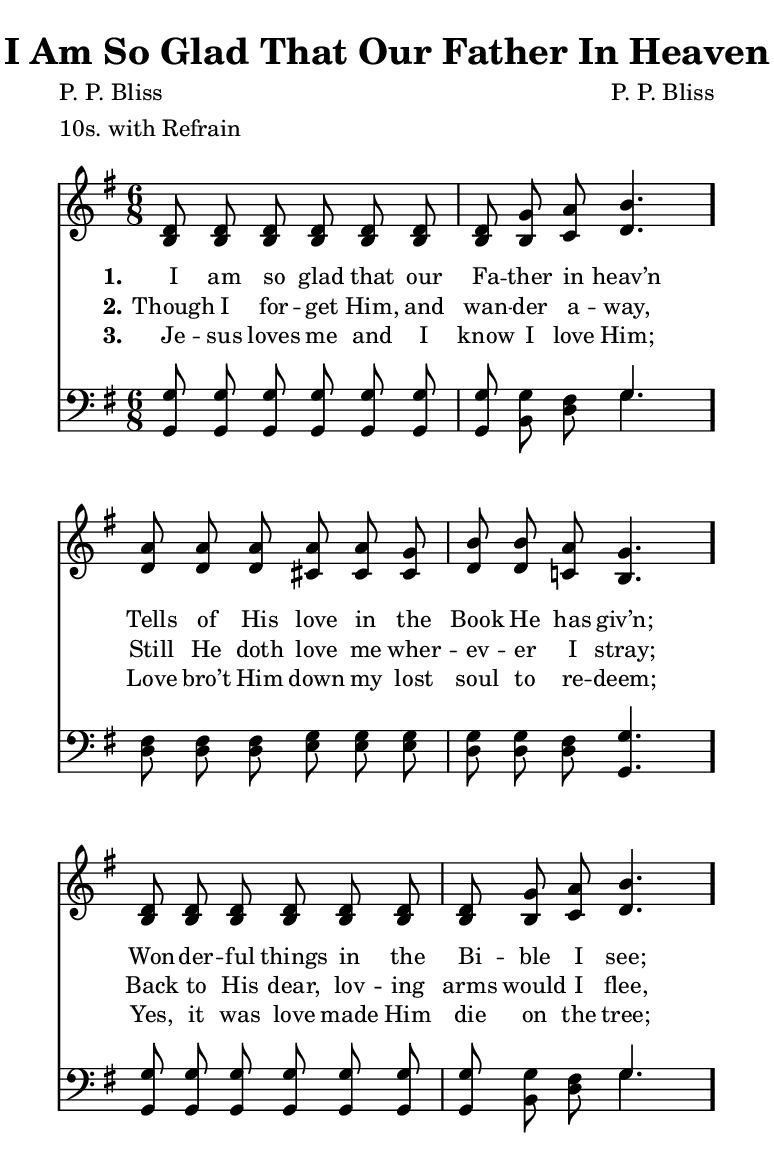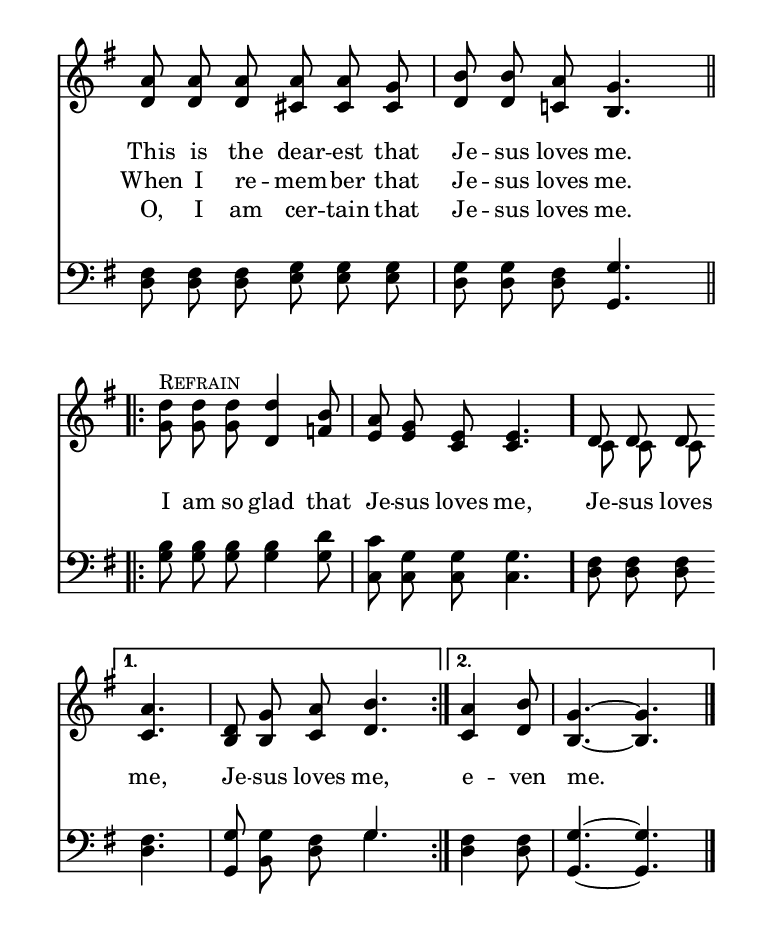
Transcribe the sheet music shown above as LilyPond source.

\include "common/global.ily"
\paper {
  \include "common/paper.ily"
  system-count = #(cond (is-eogsized 5) (#t #f)) % original has five systems
}

\header{
  hymnnumber = "335"
  title = "I Am So Glad That Our Father In Heaven"
  tunename = ""
  meter = "10s. with Refrain"
  poet = "P. P. Bliss"
  composer = "P. P. Bliss"
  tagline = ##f
}

global = {
  \include "common/overrides.ily"
  \override Staff.TimeSignature.style = #'numbered
  \time 6/8
  \override Score.MetronomeMark.transparent = ##t % hide all fermata changes too
  \tempo 4=80
  \key g \major
  \autoBeamOff
}

notesSoprano = {
\global
\relative c' {

  d8 d d d d d | d g a b4. |
  a8 a a a a g | b b a g4. |
  d8 d d d d d | d g a b4. |
  a8 a a a a g | b b a g4. | \bar ".|:-||" \eogbreak

  \repeat volta 2 {
    d'8^\markup { \small \caps "Refrain" } d d d4 b8 | a g e e4. |
    d8 d d
  } \alternative {
    { a'4. | d,8 g a b4. }
    { a4 b8 g4. ~ g }
  }

  \bar "|."

}
}

notesAlto = {
\global
\relative e' {

  b8 b b b b b | b b c d4. |
  d8 d d cis cis cis | d d c! b4. |
  b8 b b b b b | b b c d4. |
  d8 d d cis cis cis | d d c! b4. |

  \repeat volta 2 {
    g'8 g g d4 f8 | e e c c4. |
    c8 c c
  } \alternative {
    { c4. | b8 b c d4. }
    { c4 d8 b4. ~ b }
  }

}
}

notesTenor = {
\global
\relative a {

  g8 g g g g g | g g fis g4. |
  fis8 fis fis g g g | g g fis g4. |
  g8 g g g g g | g g fis g4. |
  fis8 fis fis g g g | g g fis g4. |

  \repeat volta 2 {
    b8 b b b4 d8 | c g g g4. |
    fis8 fis fis
  } \alternative {
    { fis4. | g8 g fis g4. }
    { fis4 fis8 g4. ~ g }
  }

}
}

notesBass = {
\global
\relative f, {

    g8 g g g g g | g b d g4. |
    d8 d d e e e | d d d g,4. |
    g8 g g g g g | g b d g4. |
    d8 d d e e e | d d d g,4. |

  \repeat volta 2 {
    g'8 g g g4 g8 | c,8 c c c4. |
    d8 d d
  } \alternative {
    { d4. | g,8 b d g4. }
    { d4 d8 g,4. ~ g }
  }

}
}

Refrain = \lyricmode {

I am so glad that Je -- sus loves me, \bar "."
Je -- sus loves me, Je -- sus loves me, %{HIDE>%} e -- ven me. %{<HIDE%}
I am so glad that Je -- sus loves me,
Je -- sus loves e -- ven me.

}

wordsA = \lyricmode {
\set stanza = "1."

I am so glad that our Fa -- ther in heav’n \bar "."
Tells of His love in the Book He has giv’n; \bar "."
Won -- der -- ful things in the Bi -- ble I see; \bar "."
This is the dear -- est that Je -- sus loves me.

}

wordsB = \lyricmode {
\set stanza = "2."

Though I for -- get Him, and wan -- der a -- way,
Still He doth love me wher -- ev -- er I stray;
Back to His dear, lov -- ing arms would I flee,
When I re -- mem -- ber that Je -- sus loves me.

\Refrain

}

wordsC = \lyricmode {
\set stanza = "3."

Je -- sus loves me and I know I love Him;
Love bro’t Him down my lost soul to re -- deem;
Yes, it was love made Him die on the tree;
O, I am cer -- tain that Je -- sus loves me.

}

\score {
  \context ChoirStaff <<
    \context Staff = upper <<
      \set Staff.autoBeaming = ##f
      \set ChoirStaff.systemStartDelimiter = #'SystemStartBar
      \set ChoirStaff.printPartCombineTexts = ##f
      \partcombine #'(2 . 9) \notesSoprano \notesAlto
      \context NullVoice = sopranos { \voiceOne << \notesSoprano >> }
      \context NullVoice = altos { \voiceTwo << \notesAlto >> }
      \context Lyrics = one   \lyricsto sopranos \wordsA
      \context Lyrics = two   \lyricsto sopranos \wordsB
      \context Lyrics = three \lyricsto sopranos \wordsC
    >>
    \context Staff = men <<
      \set Staff.autoBeaming = ##f
      \clef bass
      \set ChoirStaff.printPartCombineTexts = ##f
      \partcombine #'(2 . 9) \notesTenor \notesBass
      \context NullVoice = tenors { \voiceOne << \notesTenor >> }
      \context NullVoice = basses { \voiceTwo << \notesBass >> }
    >>
  >>
  \layout {
    \include "common/layout.ily"
  }
}

\score {
  \unfoldRepeats \context ChoirStaff <<
    \context Staff = upper <<
      \context Voice = sopranos { \voiceOne << \notesSoprano >> }
      \context Voice = altos { \voiceTwo << \notesAlto >> }
    >>
    \context Staff = men <<
      \context Voice = tenors { \voiceOne << \notesTenor >> }
      \context Voice = basses { \voiceTwo << \notesBass >> }
    >>
  >>
  \midi{
    \include "common/midi.ily"
  }
}

\version "2.19.49"  % necessary for upgrading to future LilyPond versions.

% vi:set et ts=2 sw=2 ai nocindent syntax=lilypond:
